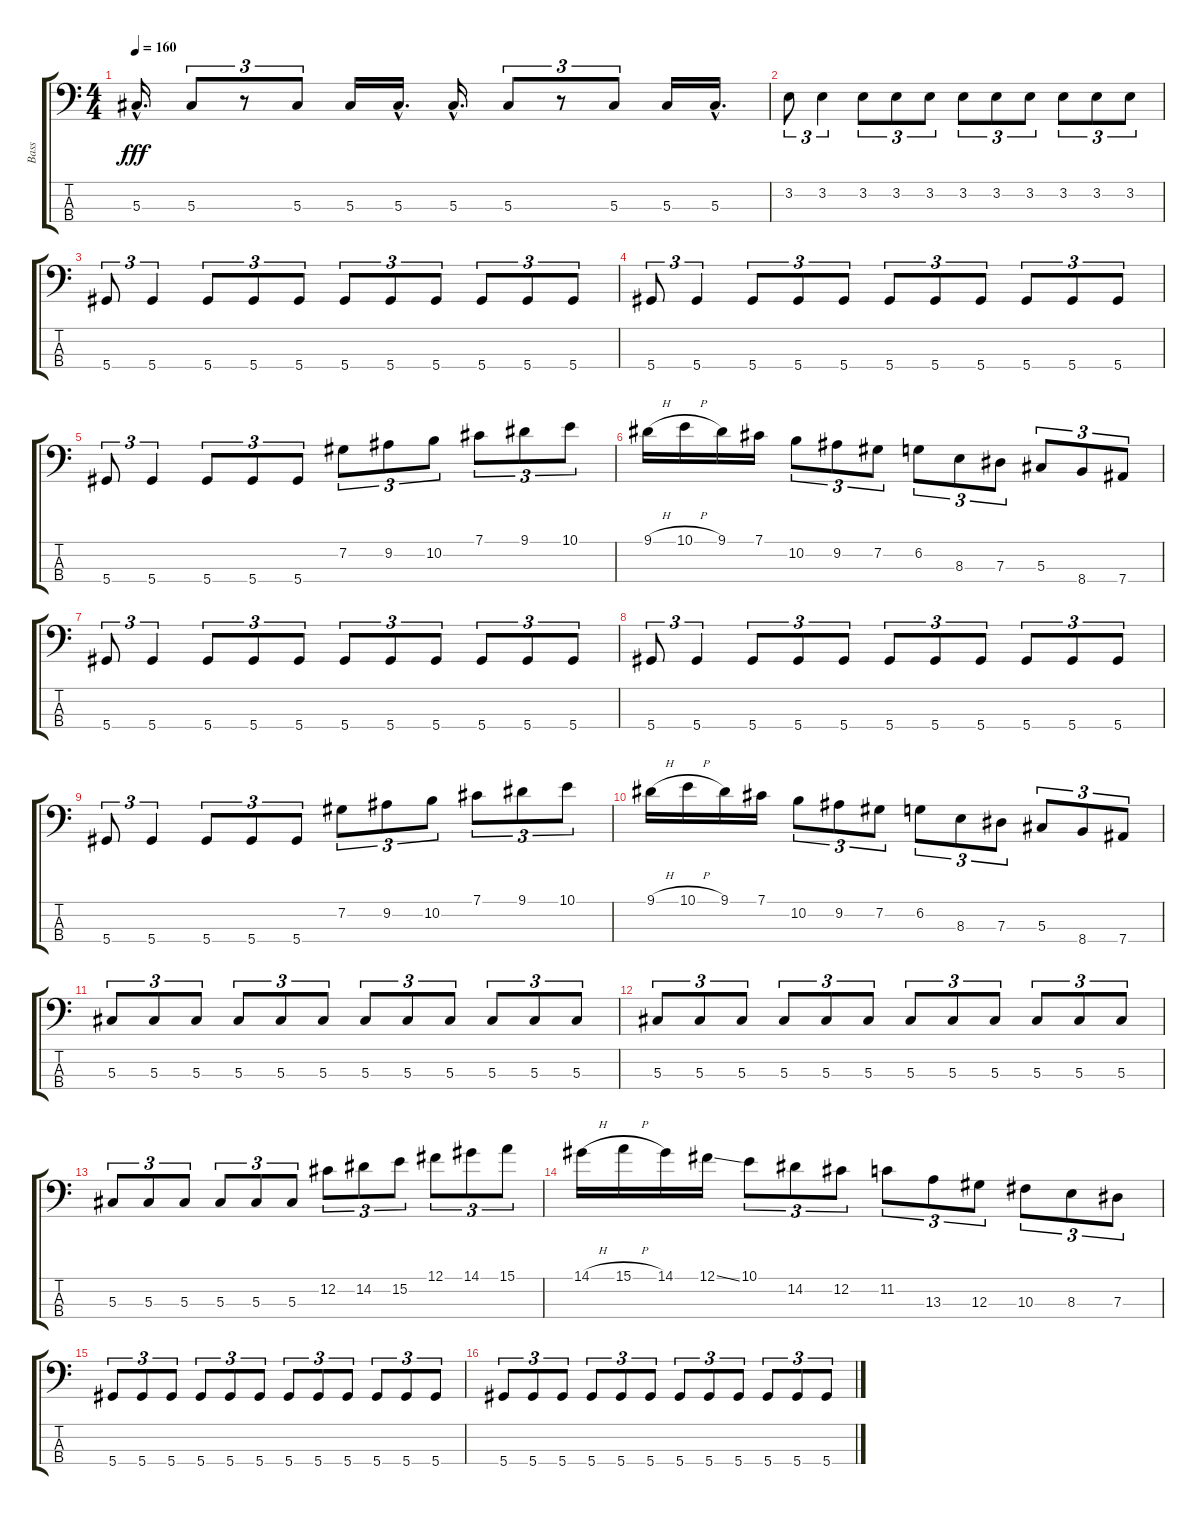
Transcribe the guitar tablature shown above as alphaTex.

\track ("Bass" "Bass") {instrument electricbassfinger}
\staff {score tabs}
\tuning (Gb2 Db2 Ab1 Eb1) {hide}
\ts (4 4)
\tempo 160
\clef f4
\ks c
5.3{hac}.16{d dy fff} 5.3.8{tu (3 2)} r.8{tu (3 2)} 5.3.8{tu (3 2)} 5.3.16 5.3{hac}.16{d} 5.3{hac}.16{d} 5.3.8{tu (3 2)} r.8{tu (3 2)} 5.3.8{tu (3 2)} 5.3.16 5.3{hac}.16{d} |
3.2.8{tu (3 2)} 3.2.4{tu (3 2)} 3.2.8{tu (3 2)} 3.2.8{tu (3 2)} 3.2.8{tu (3 2)} 3.2.8{tu (3 2)} 3.2.8{tu (3 2)} 3.2.8{tu (3 2)} 3.2.8{tu (3 2)} 3.2.8{tu (3 2)} 3.2.8{tu (3 2)} |
5.4.8{tu (3 2)} 5.4.4{tu (3 2)} 5.4.8{tu (3 2)} 5.4.8{tu (3 2)} 5.4.8{tu (3 2)} 5.4.8{tu (3 2)} 5.4.8{tu (3 2)} 5.4.8{tu (3 2)} 5.4.8{tu (3 2)} 5.4.8{tu (3 2)} 5.4.8{tu (3 2)} |
5.4.8{tu (3 2)} 5.4.4{tu (3 2)} 5.4.8{tu (3 2)} 5.4.8{tu (3 2)} 5.4.8{tu (3 2)} 5.4.8{tu (3 2)} 5.4.8{tu (3 2)} 5.4.8{tu (3 2)} 5.4.8{tu (3 2)} 5.4.8{tu (3 2)} 5.4.8{tu (3 2)} |
5.4.8{tu (3 2)} 5.4.4{tu (3 2)} 5.4.8{tu (3 2)} 5.4.8{tu (3 2)} 5.4.8{tu (3 2)} 7.2.8{tu (3 2)} 9.2.8{tu (3 2)} 10.2.8{tu (3 2)} 7.1.8{tu (3 2)} 9.1.8{tu (3 2)} 10.1.8{tu (3 2)} |
9.1{h}.16 10.1{h}.16 9.1.16 7.1.16 10.2.8{tu (3 2)} 9.2.8{tu (3 2)} 7.2.8{tu (3 2)} 6.2.8{tu (3 2)} 8.3.8{tu (3 2)} 7.3.8{tu (3 2)} 5.3.8{tu (3 2)} 8.4.8{tu (3 2)} 7.4.8{tu (3 2)} |
5.4.8{tu (3 2)} 5.4.4{tu (3 2)} 5.4.8{tu (3 2)} 5.4.8{tu (3 2)} 5.4.8{tu (3 2)} 5.4.8{tu (3 2)} 5.4.8{tu (3 2)} 5.4.8{tu (3 2)} 5.4.8{tu (3 2)} 5.4.8{tu (3 2)} 5.4.8{tu (3 2)} |
5.4.8{tu (3 2)} 5.4.4{tu (3 2)} 5.4.8{tu (3 2)} 5.4.8{tu (3 2)} 5.4.8{tu (3 2)} 5.4.8{tu (3 2)} 5.4.8{tu (3 2)} 5.4.8{tu (3 2)} 5.4.8{tu (3 2)} 5.4.8{tu (3 2)} 5.4.8{tu (3 2)} |
5.4.8{tu (3 2)} 5.4.4{tu (3 2)} 5.4.8{tu (3 2)} 5.4.8{tu (3 2)} 5.4.8{tu (3 2)} 7.2.8{tu (3 2)} 9.2.8{tu (3 2)} 10.2.8{tu (3 2)} 7.1.8{tu (3 2)} 9.1.8{tu (3 2)} 10.1.8{tu (3 2)} |
9.1{h}.16 10.1{h}.16 9.1.16 7.1.16 10.2.8{tu (3 2)} 9.2.8{tu (3 2)} 7.2.8{tu (3 2)} 6.2.8{tu (3 2)} 8.3.8{tu (3 2)} 7.3.8{tu (3 2)} 5.3.8{tu (3 2)} 8.4.8{tu (3 2)} 7.4.8{tu (3 2)} |
5.3.8{tu (3 2)} 5.3.8{tu (3 2)} 5.3.8{tu (3 2)} 5.3.8{tu (3 2)} 5.3.8{tu (3 2)} 5.3.8{tu (3 2)} 5.3.8{tu (3 2)} 5.3.8{tu (3 2)} 5.3.8{tu (3 2)} 5.3.8{tu (3 2)} 5.3.8{tu (3 2)} 5.3.8{tu (3 2)} |
5.3.8{tu (3 2)} 5.3.8{tu (3 2)} 5.3.8{tu (3 2)} 5.3.8{tu (3 2)} 5.3.8{tu (3 2)} 5.3.8{tu (3 2)} 5.3.8{tu (3 2)} 5.3.8{tu (3 2)} 5.3.8{tu (3 2)} 5.3.8{tu (3 2)} 5.3.8{tu (3 2)} 5.3.8{tu (3 2)} |
5.3.8{tu (3 2)} 5.3.8{tu (3 2)} 5.3.8{tu (3 2)} 5.3.8{tu (3 2)} 5.3.8{tu (3 2)} 5.3.8{tu (3 2)} 12.2.8{tu (3 2)} 14.2.8{tu (3 2)} 15.2.8{tu (3 2)} 12.1.8{tu (3 2)} 14.1.8{tu (3 2)} 15.1.8{tu (3 2)} |
14.1{h}.16 15.1{h}.16 14.1.16 12.1{ss}.16 10.1.8{tu (3 2)} 14.2.8{tu (3 2)} 12.2.8{tu (3 2)} 11.2.8{tu (3 2)} 13.3.8{tu (3 2)} 12.3.8{tu (3 2)} 10.3.8{tu (3 2)} 8.3.8{tu (3 2)} 7.3.8{tu (3 2)} |
5.4.8{tu (3 2)} 5.4.8{tu (3 2)} 5.4.8{tu (3 2)} 5.4.8{tu (3 2)} 5.4.8{tu (3 2)} 5.4.8{tu (3 2)} 5.4.8{tu (3 2)} 5.4.8{tu (3 2)} 5.4.8{tu (3 2)} 5.4.8{tu (3 2)} 5.4.8{tu (3 2)} 5.4.8{tu (3 2)} |
5.4.8{tu (3 2)} 5.4.8{tu (3 2)} 5.4.8{tu (3 2)} 5.4.8{tu (3 2)} 5.4.8{tu (3 2)} 5.4.8{tu (3 2)} 5.4.8{tu (3 2)} 5.4.8{tu (3 2)} 5.4.8{tu (3 2)} 5.4.8{tu (3 2)} 5.4.8{tu (3 2)} 5.4.8{tu (3 2)}
